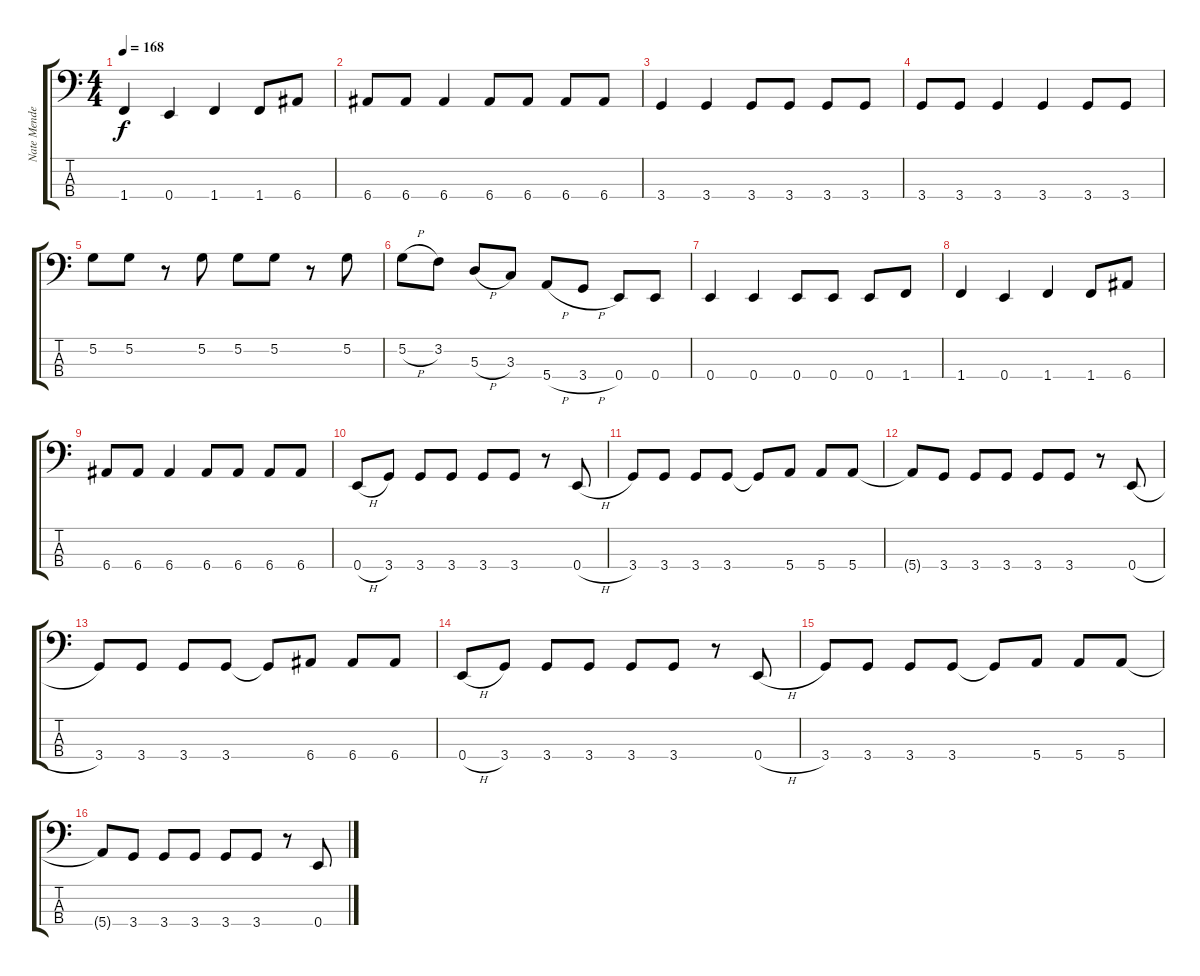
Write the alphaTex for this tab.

\track ("Nate Mendell" "Nate Mende") {instrument electricbassfinger}
\staff {score tabs}
\tuning (G2 D2 A1 E1) {hide}
\ts (4 4)
\tempo 168
\clef f4
\ks c
1.4.4{dy f} 0.4.4 1.4.4 1.4.8 6.4.8 |
6.4.8 6.4.8 6.4.4 6.4.8 6.4.8 6.4.8 6.4.8 |
3.4.4 3.4.4 3.4.8 3.4.8 3.4.8 3.4.8 |
3.4.8 3.4.8 3.4.4 3.4.4 3.4.8 3.4.8 |
5.2.8 5.2.8 r.8 5.2.8 5.2.8 5.2.8 r.8 5.2.8 |
5.2{h}.8 3.2.8 5.3{h}.8 3.3.8 5.4{h}.8 3.4{h}.8 0.4.8 0.4.8 |
0.4.4 0.4.4 0.4.8 0.4.8 0.4.8 1.4.8 |
1.4.4 0.4.4 1.4.4 1.4.8 6.4.8 |
6.4.8 6.4.8 6.4.4 6.4.8 6.4.8 6.4.8 6.4.8 |
0.4{h}.8 3.4.8 3.4.8 3.4.8 3.4.8 3.4.8 r.8 0.4{h}.8 |
3.4.8 3.4.8 3.4.8 3.4.8 3.4{t}.8 5.4.8 5.4.8 5.4.8 |
5.4{t}.8 3.4.8 3.4.8 3.4.8 3.4.8 3.4.8 r.8 0.4{h}.8 |
3.4.8 3.4.8 3.4.8 3.4.8 3.4{t}.8 6.4.8 6.4.8 6.4.8 |
0.4{h}.8 3.4.8 3.4.8 3.4.8 3.4.8 3.4.8 r.8 0.4{h}.8 |
3.4.8 3.4.8 3.4.8 3.4.8 3.4{t}.8 5.4.8 5.4.8 5.4.8 |
5.4{t}.8 3.4.8 3.4.8 3.4.8 3.4.8 3.4.8 r.8 0.4{h}.8
